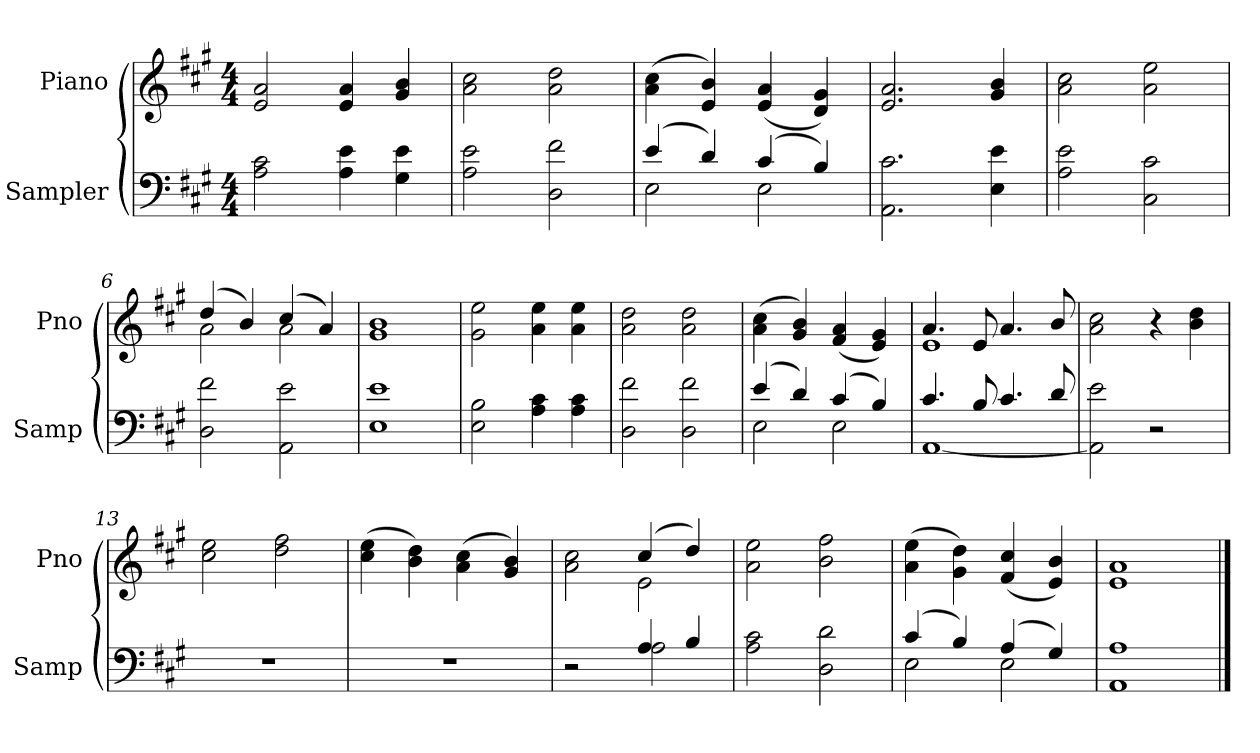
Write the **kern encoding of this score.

**kern	**kern
*part2	*part1
*staff2	*staff1
*I"Sampler	*I"Piano
*I'Samp	*I'Pno
*clefF4	*clefG2
*k[f#c#g#]	*k[f#c#g#]
*A:	*A:
*M4/4	*M4/4
=1	=1
2A 2c#	2e 2a
4A 4e	4e 4a
4G# 4e	4g# 4b
=2	=2
2A 2e	2a 2cc#
2D 2f#	2a 2dd
=3	=3
*^	*
(4e/	2E	(4a 4cc#
4d/)	.	4e 4b)
(4c#/	2E	(4e 4a
4B/)	.	4d 4g#)
*v	*v	*
=4	=4
2.AA 2.c#	2.e 2.a
4E 4e	4g# 4b
=5	=5
2A 2e	2a 2cc#
2C# 2c#	2a 2ee
=6	=6
*	*^
2D 2f#	(4dd/	2a
.	4b/)	.
2AA 2e	(4cc#/	2a
.	4a/)	.
*	*v	*v
=7	=7
1E 1e	1g# 1b
=8	=8
2E 2B	2g# 2ee
4A 4c#	4a 4ee
4A 4c#	4a 4ee
=9	=9
2D 2f#	2a 2dd
2D 2f#	2a 2dd
=10	=10
*^	*
(4e/	2E	(4a 4cc#
4d/)	.	4g# 4b)
(4c#/	2E	(4f# 4a
4B/)	.	4e 4g#)
=11	=11	=11
*	*	*^
(4.c#/	[1AA)	(4.a/	1e)
8B/	.	8e/	.
4.c#/	.	4.a/	.
8d/	.	8b/	.
*v	*v	*	*
*	*v	*v
=12	=12
2AA] 2e	2a 2cc#
2r	4r
.	4b 4dd
=13	=13
1r	2cc# 2ee
.	2dd 2ff#
=14	=14
1r	(4cc# 4ee
.	4b 4dd)
.	(4a 4cc#
.	4g# 4b)
=15	=15
*^	*^
2r	2ryy	2a 2cc#	2ryy
4A/	2A	(4cc#/	2e
4B/	.	4dd/)	.
*v	*v	*	*
*	*v	*v
=16	=16
2A 2c#	2a 2ee
2D 2d	2b 2ff#
=17	=17
*^	*
(4c#/	2E	(4a 4ee
4B/)	.	4g# 4dd)
(4A/	2E	(4f# 4cc#
4G#/)	.	4e 4b)
*v	*v	*
=18	=18
1AA 1A	1e 1a
==	==
*-	*-
